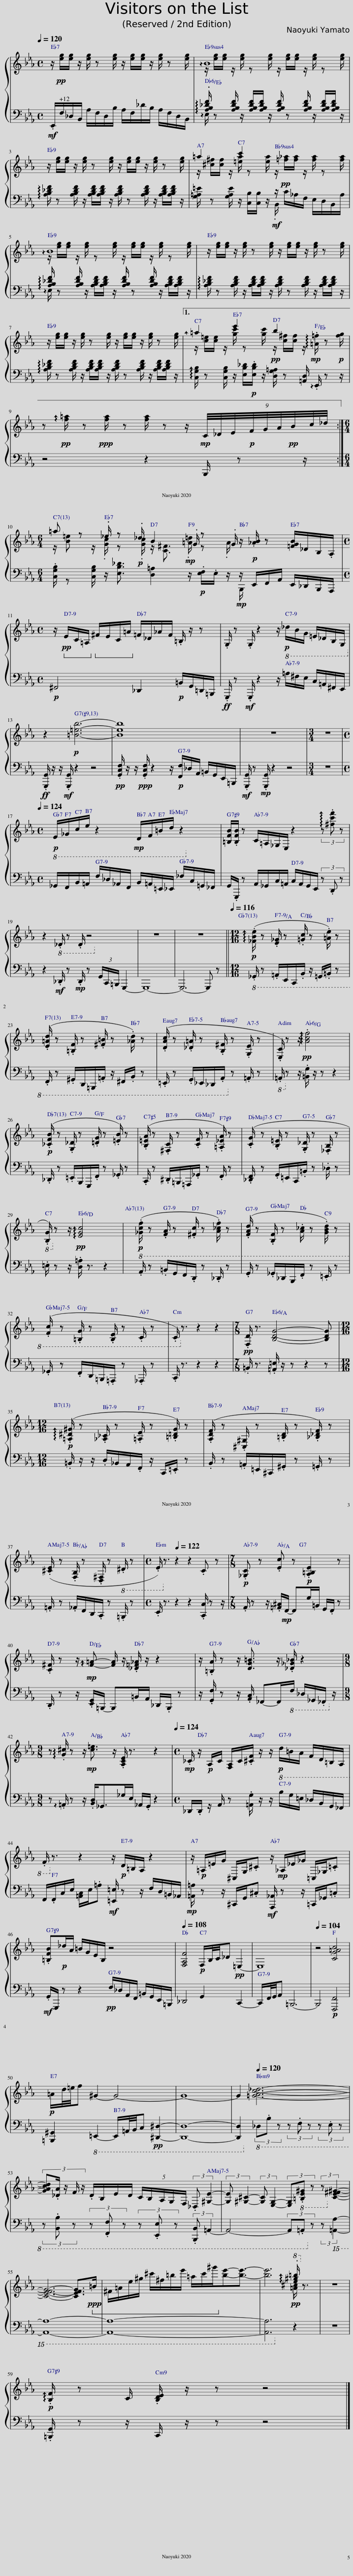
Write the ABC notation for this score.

X:1
%%score { ( 1 3 ) | ( 2 4 ) }
L:1/8
Q:1/4=120
M:4/4
I:linebreak $
K:Eb
V:1 treble
V:3 treble
V:2 bass
V:4 bass
V:1
 z/!pp! [eg]/[eg]/ z/ [eg]/ z [eg]/ z/ [eg]/[eg]/ z/ [eg]/ z [eg]/ | !arpeggio!B8 |$ z/ [eg]/[eg]/ z/ [eg]/ z [eg]/ z/ [eg]/[eg]/ z/ [eg]/ z [eg]/ | =a2 c'2 x4 |$ !arpeggio!B8 | %5
 z/ [eg]/[eg]/ z/ [eg]/ z [eg]/ z/ [eg]/[eg]/ z/ [eg]/ z [eg]/ |$ z/ [eg]/[eg]/ z/ [eg]/ z [eg]/ z/ [eg]/[eg]/ z/ [eg]/ z [eg]/ |1 !arpeggio!=a2 e'2!pp! b2!mp! !arpeggio!.[=A=f]/ z!p! [fg]/ |$ z!pp! !arpeggio![f=a]/ z!ppp! [fa]/ z [fa]/ z z/!mp! (9:8:9C/4_D/4E/4!p!F/4G/4A/4!pp!B/4c/4_d/4 :|$[M:6/4] =a z ._e/ z!p! ._d/ B2!mp! .G/ z .G/ z/!p! .[_AB]/ z [=FGB]/_D/B,/.A,/ |$ %10
[M:4/4] z/!pp!!ped! E/C/=A,/!ped-up!!ped! ^F/E/C/=A/!ped-up! =F/_D/_A/F/ .=B,/ z/ z | .G,/ z .G,/ z2 z/!p!!8vb(! _D/B,/G,/ =E,/_D,/B,,/G,,/!8vb)! |$ z2!p! [=B=eb]6- | [Beb]8 | z8 | %15
[M:3/4] z6 |$[M:4/4]!p![Q:1/4=124]!8vb(! E,/_G,/C/E/ z2!mp! D,/F,/=B,/D/ z2!8vb)! | [=B,FB]/.[B,FB]/ z C/=A,/_G,/E,/ z2 (3z !arpeggio!.[^fc'f'] z |$ z2!8vb(! ._D,/ z .D,/ z4!8vb)! | z8 | %20
 z8 ||[M:12/16]!p![Q:1/4=116] (!arpeggio!.[_FBe]/ z .[E_G]/ z .[=Gc]/ z .[=Ae]/) z |$ (.[E=Ad]/ z .[=B,F]/ z .[^F=B]/ z .[_Ad]/) z | (.[DAc]/ z .[_D=A]/ z .[B,^F]/ z .[G,E]/ z | .[E,C]/) z z/!pp! !arpeggio!.[Acf]4 |$ %25
!p! (.[_CFB]/ z .[G,_D]/ z .[=DG]/ z .[=EB]/) z | (.[B,=EA]/ z .[^F,C]/ z .[CF]/ z .[=A,_EA]/) z | (.[CG]/ z .[B,=E]/ z .[G,_D]/ z .[_F,B,]/ z |$!8vb(! .[B,,G,]/)!8vb)! z z/!pp! !arpeggio![EGc]4 |!p!!8vb(! (.[_G,CF]/ z .[F,A,]/ z .[^F,C]/ z .[A,_CF]/) z | %30
 (.[F,A,D]/ z .[B,,F,]/ z .[A,_C]/ z .[G,B,D]/) z |$ (.[F,C]/ z .[=B,,G,]/ z .[B,,E,]/ z .C,/ z | .C,/)!8vb)! z3/2 z2 z2 |[M:7/8]!pp! .[F,D]/ z3/2 [B,DG]4- [B,DG] |$[M:12/16]!p! (!arpeggio!.[=A,^D^G]/ z .[_A,_C]/ z .[=A,E]/ z .[=B,=DG]/) z | %35
 (.[A,DF]/ z .[^C,^G,]/ z .[=B,D]/ z .[_B,_DF]/) z |$ (.[^CE]/ z .[F,B,]/ z .[D,^F,]/ z!8vb(! .^D,/ z |[M:4/4] .E,/)!8vb)! z3/2[Q:1/4=122] z2 z2 .C z |[M:7/8]!p! .[_G,C] z .[Ec] z!p! .[A,=B,E]2 z |$ .[C^F]/ z z/!mp! !arpeggio![F=A]- [FA]/ z/ .[_D=F_A]/ z/ z2 | %40
 z/ .[=B,A]/ z z/ [DG=B]3/2 z/ .[_D_G_B]/ z2 |$[M:9/8] z !arpeggio!.[G^c]/ z z/!mp! [c=e]3/2 z/ .[A,CE]/ z3/2 z2 |[M:4/4]!mp![Q:1/4=124] ._C/ z/!p! A,/C/ [F,A,]/C/.[^CF]/ z/ z/!p!!8vb(! D/=B,/A,/ F,/D,/=B,,/A,,/ |$ .F,/!8vb)! z3/2 z2 z/!p! D/=B,/A,/ z2 | z/!p! =A,/=E/G/ ^C,/G,/.^C z/!mp! _A,/_E/_G/ =C,/_G,/.=C |$ %45
 .[=B,FB]!p!_d/A/ =B/G/E/B,/ z4 |[Q:1/4=108] [F,A,F]4!p! F,/B,/4C/4_D!pp! =E,2- | E,8 |[Q:1/4=104] z4 [CG=Ac]4 |$!p! =A/d/4=e/4f ^G2- G4- | %50
 G8- | G2[Q:1/4=120] [=GAc_d]6- |$ (3:2:5[GAcd].[_DA]/ z/ F/ z/ .D/B,/E/D/ (5:4:5C/B,/A,/G,/F,/ (3:2:2._D, [^G,E]2- | (3:2:2[G,E] [^G,^C]2- (3:2:2[G,C] [E,G,]2- (3[E,G,]!8vb(!.[=B,,E,^G,] z (3:2:2z!8vb)! [CE^F^G]2- |$ [CEFG]6- [CEFG]>!ppp!!ped!=B | %55
 ^F/=A/e/^g/ ^c'/^f/=b/e'/ =a/c'/^g'/!ped-up![be']-[be']3/2- | [be']6!pp!!8va(! !arpeggio!.[e'^g'=b']/!8va)! z3/2 | z8 |$!p! !arpeggio!.[B,F]/ z C/ .[B,DE]/ z/ z z4 |] %59
V:2
!mf! .E,,/F,/_D,/B,,/ A,/F,/D,/B,/ A,/F,/_D/B,/ A,/F,/D,/B,,/ | !arpeggio!E,/ x3/2 x6 |$ !arpeggio![A,B,_DF]/ z [A,B,DF]/ z/ [A,B,DF]/[A,B,DF]/ z/ [A,B,DF]/ z [A,B,DF]/ z/ [A,B,DF]/[A,B,DF]/ z/ | [G,=A,=E]/ z [G,A,E]/ z/ [C,B,]/[C,B,]/ z/!mf! z/ C/_A,/F,/ E,/D,/B,,/A,/ |$ !arpeggio!E,/ x3/2 x6 | %5
 !arpeggio![A,B,_DF]/ z [A,B,DF]/ z/ [A,B,DF]/[A,B,DF]/ z/ [A,B,DF]/ z [A,B,DF]/ z/ [A,B,DF]/[A,B,DF]/ z/ |$ !arpeggio![A,B,_DF]/ z [A,B,DF]/ z/ [A,B,DF]/[A,B,DF]/ z/ [A,B,DF]/ z [A,B,DF]/ z/ [A,B,DF]/[A,B,DF]/ z/ |1 !arpeggio![C,G,B,]/ z [C,G,B,]/ z/ [E,B,_D]/!p!.[E,B,D]/ z/ [D,G,=A,]/ z [=A,,D,]/ !arpeggio!.E,,/ z z/ |$ z4 z2 B,,,/ z z/ :|$[M:6/4] .[C,G,B,]/ z [C,G,B,]/ z/ [E,B,_D]3/2 [D,=A,]2 z/!p! .[E,F,]/.E,/ z/!mp! z/ E,,/F,,/A,,/ E,,/_D,,/B,,,/A,,,/ |$ %10
[M:4/4]!p! ^F,,4 _D,,2!p! =B,,/G,,/=D,,/=B,,,/ |!ff! .G,,,/ z!mf! .G,,,/ z2 z/ =A,/^F,/E,/ C,/=A,,/^F,,/E,,/ |$!ff! .[G,,,G,,]/ z/ z/!mf! .[G,,,G,,]/ z2 z4 |!pp! .[G,,C,F,]/ z/ z/!ppp! .[G,,C,F,]/ z2 z/!p! [F,,F,]/_D,/A,,/ =B,,/G,,/E,,/=B,,,/ |!mf! .[G,,,G,,]/ z!mp! .[G,,,G,,]/ z2 z4 | %15
[M:3/4] z6 |$[M:4/4] _G,,/F,,/B,,/=A,,/ F,/_D,/_A,,/F,,/ B,,/=A,,/=E,,/_E,,/ _F,/C,/=G,,/_F,,/ | G,,/.G,,,/ z A,,/_G,,/C,/=A,,/ C,/A,,/G,,/E,,/ (3z .D,, z |$ z2!mf! ._D,,/ z!mp! .D,,/ z (3G,,/C,,/=B,,,/ G,,,2- | G,,,8- | %20
 G,,,6- G,,, z ||[M:12/16]!8vb(! ._G,,,/ z .=A,,,/E,,,/C,,,/.B,,,/ z/ =G,,,/.=B,,,/ z |$ .F,,,/ z .^G,,,/D,,,/=B,,,,/.=A,,,/ z/ ^F,,,/.B,,,/ z | .=E,,,/ z .G,,,/_E,,,/_D,,,/.A,,,/!8vb)! z .=A,,/ z |!8vb(! .=A,,,/!8vb)! z z/ .[=B,,G,]/ z/ z z2 |$ %25
 ._D,,/ z .=E,,/B,,,/G,,,/.F,,/ z ._G,,/ z | .C,,/ z .^D,,/=B,,,/=A,,,/._G,,/ z .F,,/ z | .[_D,,F,,]/ z .G,,/=E,,/C,,/.=B,,/ z ._D,/ z |$ .=E,/ z z/ .[D,=A,]/ z3/2 z2 | .A,,/ z .=B,,/G,,/F,,/.D,,/ z ._D,,/ z | %30
 .G,,/ z ._G,,/_D,,/B,,,/.F,,/ z .=E,,/ z |$ ._G,,/ z .F,,/D,,/=B,,,/.=A,,,/ z ._A,,,/ z | .C,,/ z3/2 z2 z2 |[M:7/8] .=B,,/ z3/2 .[=A,,=E,]/ z/ z z2 z |$[M:12/16] .=B,,/ z/ z/ .D,/_B,,/A,,/.F,,/ z/ C,,/.=E,,/ z | %35
 .B,,/ z .=A,,/=E,,/^C,,/.^G,,/ z .=G,,/ z |$ .=A,,/ z ._A,,/F,,/D,,/.C,,/ z .=B,,,/ z |[M:4/4] .E,,/ z3/2 z2 z2 .[C,,C,]/ z z/ |[M:7/8] .A,,/ z z/ .[=A,,^C,]/!mp!F,,/- F,,G,/=B,,/ G,,/.F,,/ z |$ .D,,/ z z/ .[E,,G,,]/=B,,,/- B,,,=B,,/A,,/ _D,,/.B,,,/ z | %40
 z/ .[G,,F,]/ z z/ .[A,,C,]/ _F,,-F,,/!8vb(!F,,/ _D,,/_G,,,/._F,,,/!8vb)! z/ |$[M:9/8] z !arpeggio!.=A,,/ z z/ .[B,,D,]<_G,,_G,/E,/ _A,,/.G,,/ z2 |[M:4/4] _D,,/.D,,/ z/ A,,/ z .[=A,,G,]/ z/ z/ B,/G,/=E,/ _D,/B,,/G,,/_F,,/ |$ F,,/.F,,/C,/E,/ [=A,,C,]/E,/.=A,!mf! [=E,,=E,]/ z z/ F,/D,/=B,,/_A,,/ |!mp! [=A,,=A,]/ z z/ ^C,,/G,,/.^C,!mf! [A,,,_A,,]/ z z/ =C,,/_G,,/.=C, |$ %45
!mf! .G,,/G,,,/ z z2!pp! F,/_D,/A,,/F,,/ =B,,/G,,/E,,/=B,,,/ | _D,,4 G,,2 C,,2- | C,,/F,,/4G,,/4A,, =B,,,6- | B,,,4!p! [F,,,F,,]4 |$ [=B,,,^G,,]2!8vb(! =E,,,2- E,,,/=A,,,/4B,,,/4C,,!pp! [^D,,,^D,,]2- | %50
 [D,,,D,,]8- | [D,,,D,,]2!8vb)!!8vb(! (3_D,,.B,, z (3z .F,, z (3z .E,, z |$ (3z .[B,,,B,,] z (3z .[F,,,F,,] z (3z .[E,,,E,,] z (3:2:2.[B,,,,B,,,] =A,,,2- | A,,,4- (3A,,,.=A,,,!8vb)! z (3:2:2z!8vb(! [=A,,,,A,,,]2- |$ [A,,,,A,,,]8- | %55
 [A,,,,A,,,]8- | [A,,,,A,,,]6!8vb)! z2 | z8 |$ .[=B,,,G,,]/ z z/ C,,/ z/ z z4 |] %59
V:3
 x8 | z/ [eg]/[eg]/ z/ [eg]/ z [eg]/ z/ [eg]/[eg]/ z/ [eg]/ z [eg]/ |$ x8 | z/ [^c^f]/[cf]/ z/ [=e=a]/ z [ea]/ z/!pp! [=f_a]/[fa]/ z/ [fa]/ z [fa]/ |$ z/ [eg]/[eg]/ z/ [eg]/ z [eg]/ z/ [eg]/[eg]/ z/ [eg]/ z [eg]/ | %5
 x8 |$ x8 |1 z/ [c=e]/[ce]/ z/ [gc']/ z [gc']/ z/ [c^f]/[cf]/ z/ x2 |$ x8 :|$[M:6/4] z/ [B=e] z/ .[Gc]/ z .[Gc]/ z/ [C^F]3/2 .[=A=d]/ z .A/ x4 |$ %10
[M:4/4] x8 | x9/2!8vb(! x7/2!8vb)! |$ x8 | x8 | x8 | %15
[M:3/4] x6 |$[M:4/4]!8vb(! x8!8vb)! | x8 |$ x2!8vb(! x6!8vb)! | x8 | %20
 x8 ||[M:12/16] x6 |$ x6 | x6 | x6 |$ %25
 x6 | x6 | x6 |$!8vb(! x/!8vb)! x11/2 |!8vb(! x6 | %30
 x6 |$ x6 | x/!8vb)! x11/2 |[M:7/8] x7 |$[M:12/16] x6 | %35
 x6 |$ x9/2!8vb(! x3/2 |[M:4/4] x/!8vb)! x15/2 |[M:7/8] x7 |$ x7 | %40
 x7 |$[M:9/8] x9 |[M:4/4] x9/2!8vb(! x7/2 |$ x/!8vb)! x15/2 | x8 |$ %45
 x8 | x8 | x8 | x8 |$ x8 | %50
 x8 | x8 |$ x8 | x14/3!8vb(! x2!8vb)! x4/3 |$ x8 | %55
 x8 | x6!8va(! [=a^c']/!8va)! x3/2 | x8 |$ x8 |] %59
V:4
 x8 | !arpeggio!.[A,B,_DF]/ z [A,B,DF]/ z/ [A,B,DF]/[A,B,DF]/ z/ [A,B,DF]/ z [A,B,DF]/ z/ [A,B,DF]/[A,B,DF]/ z/ |$ x8 | x4 .B,,/ x3/2 x2 |$ !arpeggio![A,B,_DF]/ z [A,B,DF]/ z/ [A,B,DF]/[A,B,DF]/ z/ [A,B,DF]/ z [A,B,DF]/ z/ [A,B,DF]/[A,B,DF]/ z/ | %5
 x8 |$ x8 |1 x8 |$ x8 :|$[M:6/4] x8 B,,,/ x3/2 x2 |$ %10
[M:4/4] x8 | x8 |$ x8 | x8 | x8 | %15
[M:3/4] x6 |$[M:4/4] x8 | x8 |$ x8 | x8 | %20
 x8 ||[M:12/16]!8vb(! x6 |$ x6 | x7/2!8vb)! x5/2 |!8vb(! x/!8vb)! x11/2 |$ %25
 x6 | x6 | x6 |$ x6 | x6 | %30
 x6 |$ x6 | x6 |[M:7/8] x7 |$[M:12/16] x6 | %35
 x6 |$ x6 |[M:4/4] x8 |[M:7/8] x7 |$ x7 | %40
 x9/2!8vb(! x2!8vb)! x/ |$[M:9/8] x9 |[M:4/4] x8 |$ x8 | x8 |$ %45
 x8 | x8 | x8 | x8 |$ x2!8vb(! x6 | %50
 x8 | x2!8vb)!!8vb(! x6 |$ x8 | x16/3!8vb)! x4/3!8vb(! x4/3 |$ x8 | %55
 x8 | x6!8vb)! x2 | x8 |$ x8 |] %59
